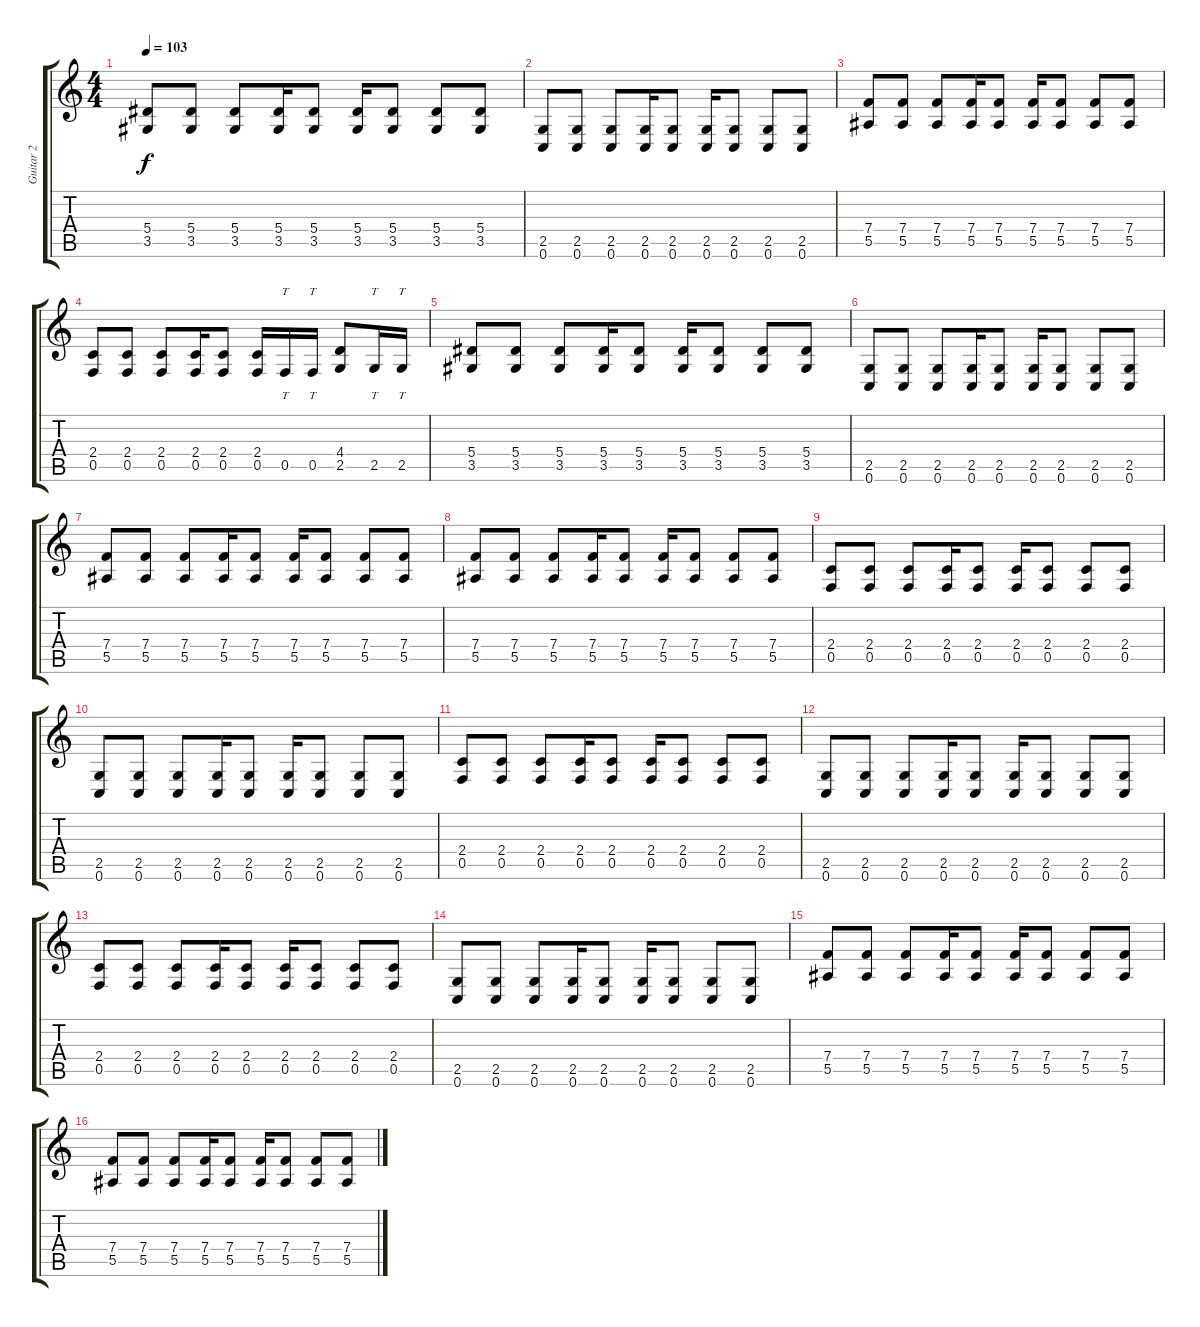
\track ("Guitar 2" "Guitar 2") {instrument distortionguitar}
\staff {score tabs}
\tuning (C4 G3 Eb3 Bb2 F2 C2) {hide}
\ts (4 4)
\tempo 103
\clef g2
\ks c
(5.4 3.5).8{dy f volume 13} (5.4 3.5).8 (5.4 3.5).8 (5.4 3.5).16 (5.4 3.5).8 (5.4 3.5).16 (5.4 3.5).8 (5.4 3.5).8 (5.4 3.5).8 |
(2.5 0.6).8 (2.5 0.6).8 (2.5 0.6).8 (2.5 0.6).16 (2.5 0.6).8 (2.5 0.6).16 (2.5 0.6).8 (2.5 0.6).8 (2.5 0.6).8 |
(7.4 5.5).8 (7.4 5.5).8 (7.4 5.5).8 (7.4 5.5).16 (7.4 5.5).8 (7.4 5.5).16 (7.4 5.5).8 (7.4 5.5).8 (7.4 5.5).8 |
(2.4 0.5).8 (2.4 0.5).8 (2.4 0.5).8 (2.4 0.5).16 (2.4 0.5).8 (2.4 0.5).16 0.5.16{tt} 0.5.16{tt} (4.4 2.5).8 2.5.16{tt} 2.5.16{tt} |
(5.4 3.5).8 (5.4 3.5).8 (5.4 3.5).8 (5.4 3.5).16 (5.4 3.5).8 (5.4 3.5).16 (5.4 3.5).8 (5.4 3.5).8 (5.4 3.5).8 |
(2.5 0.6).8 (2.5 0.6).8 (2.5 0.6).8 (2.5 0.6).16 (2.5 0.6).8 (2.5 0.6).16 (2.5 0.6).8 (2.5 0.6).8 (2.5 0.6).8 |
(7.4 5.5).8 (7.4 5.5).8 (7.4 5.5).8 (7.4 5.5).16 (7.4 5.5).8 (7.4 5.5).16 (7.4 5.5).8 (7.4 5.5).8 (7.4 5.5).8 |
(7.4 5.5).8 (7.4 5.5).8 (7.4 5.5).8 (7.4 5.5).16 (7.4 5.5).8 (7.4 5.5).16 (7.4 5.5).8 (7.4 5.5).8 (7.4 5.5).8 |
(2.4 0.5).8 (2.4 0.5).8 (2.4 0.5).8 (2.4 0.5).16 (2.4 0.5).8 (2.4 0.5).16 (2.4 0.5).8 (2.4 0.5).8 (2.4 0.5).8 |
(2.5 0.6).8 (2.5 0.6).8 (2.5 0.6).8 (2.5 0.6).16 (2.5 0.6).8 (2.5 0.6).16 (2.5 0.6).8 (2.5 0.6).8 (2.5 0.6).8 |
(2.4 0.5).8 (2.4 0.5).8 (2.4 0.5).8 (2.4 0.5).16 (2.4 0.5).8 (2.4 0.5).16 (2.4 0.5).8 (2.4 0.5).8 (2.4 0.5).8 |
(2.5 0.6).8 (2.5 0.6).8 (2.5 0.6).8 (2.5 0.6).16 (2.5 0.6).8 (2.5 0.6).16 (2.5 0.6).8 (2.5 0.6).8 (2.5 0.6).8 |
(2.4 0.5).8 (2.4 0.5).8 (2.4 0.5).8 (2.4 0.5).16 (2.4 0.5).8 (2.4 0.5).16 (2.4 0.5).8 (2.4 0.5).8 (2.4 0.5).8 |
(2.5 0.6).8 (2.5 0.6).8 (2.5 0.6).8 (2.5 0.6).16 (2.5 0.6).8 (2.5 0.6).16 (2.5 0.6).8 (2.5 0.6).8 (2.5 0.6).8 |
(7.4 5.5).8 (7.4 5.5).8 (7.4 5.5).8 (7.4 5.5).16 (7.4 5.5).8 (7.4 5.5).16 (7.4 5.5).8 (7.4 5.5).8 (7.4 5.5).8 |
(7.4 5.5).8 (7.4 5.5).8 (7.4 5.5).8 (7.4 5.5).16 (7.4 5.5).8 (7.4 5.5).16 (7.4 5.5).8 (7.4 5.5).8 (7.4 5.5).8
